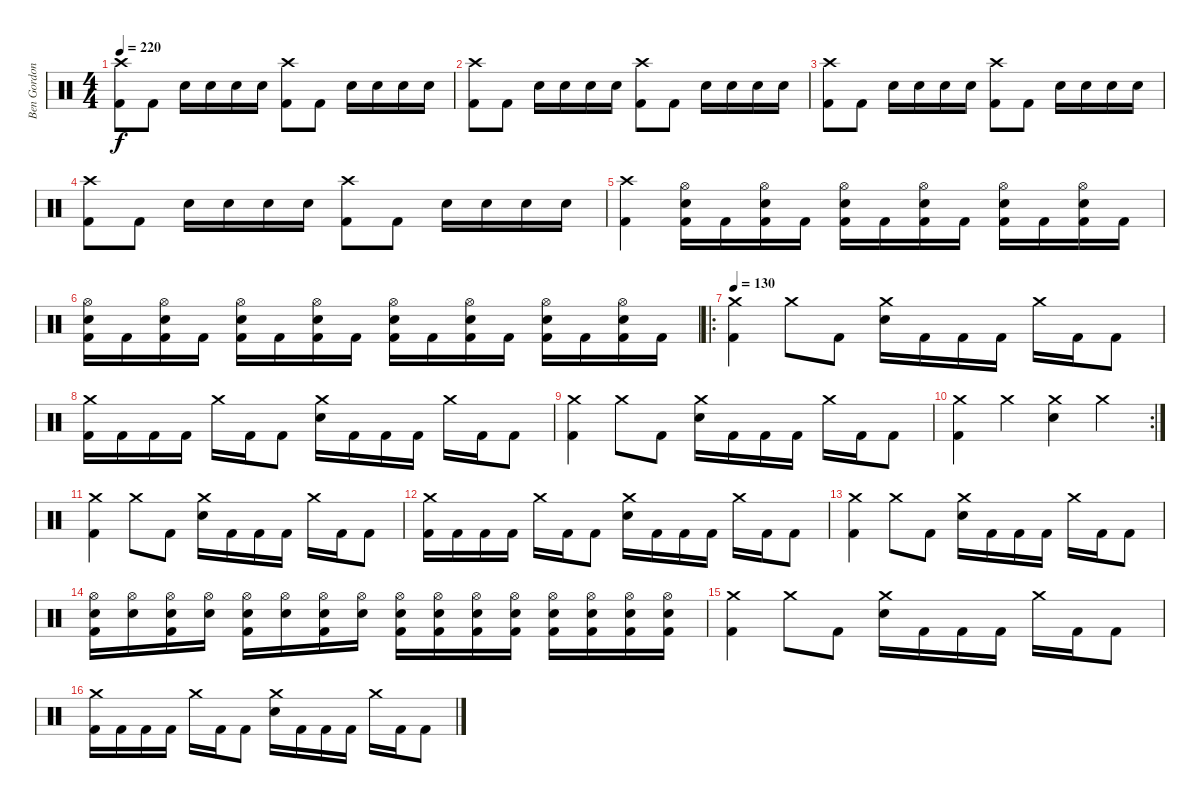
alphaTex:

\track ("Ben Gordon" "Ben Gordon") {instrument percussion}
\staff {score}
\articulation defaults
\ts (4 4)
\tempo 220
\clef neutral
\ks c
("Crash high (hit)" "Kick (hit) 2").8{dy f} "Kick (hit) 2".8 "Snare (hit) 2".16 "Snare (hit) 2".16 "Snare (hit) 2".16 "Snare (hit) 2".16 ("Crash high (hit)" "Kick (hit) 2").8 "Kick (hit) 2".8 "Snare (hit) 2".16 "Snare (hit) 2".16 "Snare (hit) 2".16 "Snare (hit) 2".16 |
("Crash high (hit)" "Kick (hit) 2").8 "Kick (hit) 2".8 "Snare (hit) 2".16 "Snare (hit) 2".16 "Snare (hit) 2".16 "Snare (hit) 2".16 ("Crash high (hit)" "Kick (hit) 2").8 "Kick (hit) 2".8 "Snare (hit) 2".16 "Snare (hit) 2".16 "Snare (hit) 2".16 "Snare (hit) 2".16 |
("Crash high (hit)" "Kick (hit) 2").8 "Kick (hit) 2".8 "Snare (hit) 2".16 "Snare (hit) 2".16 "Snare (hit) 2".16 "Snare (hit) 2".16 ("Crash high (hit)" "Kick (hit) 2").8 "Kick (hit) 2".8 "Snare (hit) 2".16 "Snare (hit) 2".16 "Snare (hit) 2".16 "Snare (hit) 2".16 |
("Crash high (hit)" "Kick (hit) 2").8 "Kick (hit) 2".8 "Snare (hit) 2".16 "Snare (hit) 2".16 "Snare (hit) 2".16 "Snare (hit) 2".16 ("Crash high (hit)" "Kick (hit) 2").8 "Kick (hit) 2".8 "Snare (hit) 2".16 "Snare (hit) 2".16 "Snare (hit) 2".16 "Snare (hit) 2".16 |
("Crash high (hit)" "Kick (hit) 2").4 ("Hi-Hat (open)" "Snare (hit) 2" "Kick (hit) 2").16 "Kick (hit) 2".16 ("Hi-Hat (open)" "Snare (hit) 2" "Kick (hit) 2").16 "Kick (hit) 2".16 ("Hi-Hat (open)" "Snare (hit) 2" "Kick (hit) 2").16 "Kick (hit) 2".16 ("Hi-Hat (open)" "Snare (hit) 2" "Kick (hit) 2").16 "Kick (hit) 2".16 ("Hi-Hat (open)" "Snare (hit) 2" "Kick (hit) 2").16 "Kick (hit) 2".16 ("Hi-Hat (open)" "Snare (hit) 2" "Kick (hit) 2").16 "Kick (hit) 2".16 |
("Hi-Hat (open)" "Snare (hit) 2" "Kick (hit) 2").16 "Kick (hit) 2".16 ("Hi-Hat (open)" "Snare (hit) 2" "Kick (hit) 2").16 "Kick (hit) 2".16 ("Hi-Hat (open)" "Snare (hit) 2" "Kick (hit) 2").16 "Kick (hit) 2".16 ("Hi-Hat (open)" "Snare (hit) 2" "Kick (hit) 2").16 "Kick (hit) 2".16 ("Hi-Hat (open)" "Snare (hit) 2" "Kick (hit) 2").16 "Kick (hit) 2".16 ("Hi-Hat (open)" "Snare (hit) 2" "Kick (hit) 2").16 "Kick (hit) 2".16 ("Hi-Hat (open)" "Snare (hit) 2" "Kick (hit) 2").16 "Kick (hit) 2".16 ("Hi-Hat (open)" "Snare (hit) 2" "Kick (hit) 2").16 "Kick (hit) 2".16 |
\ro
\tempo 130
("Crash medium (hit)" "Kick (hit) 2").4 "Crash medium (hit)".8 "Kick (hit) 2".8 ("Crash medium (hit)" "Snare (hit) 2").16 "Kick (hit) 2".16 "Kick (hit) 2".16 "Kick (hit) 2".16 "Crash medium (hit)".16 "Kick (hit) 2".16 "Kick (hit) 2".8 |
("Crash medium (hit)" "Kick (hit) 2").16 "Kick (hit) 2".16 "Kick (hit) 2".16 "Kick (hit) 2".16 "Crash medium (hit)".16 "Kick (hit) 2".16 "Kick (hit) 2".8 ("Crash medium (hit)" "Snare (hit) 2").16 "Kick (hit) 2".16 "Kick (hit) 2".16 "Kick (hit) 2".16 "Crash medium (hit)".16 "Kick (hit) 2".16 "Kick (hit) 2".8 |
("Crash medium (hit)" "Kick (hit) 2").4 "Crash medium (hit)".8 "Kick (hit) 2".8 ("Crash medium (hit)" "Snare (hit) 2").16 "Kick (hit) 2".16 "Kick (hit) 2".16 "Kick (hit) 2".16 "Crash medium (hit)".16 "Kick (hit) 2".16 "Kick (hit) 2".8 |
\rc 2
("Crash medium (hit)" "Kick (hit) 2").4 "Crash medium (hit)".4 ("Crash medium (hit)" "Snare (hit) 2").4 "Crash medium (hit)".4 |
("Crash medium (hit)" "Kick (hit) 2").4 "Crash medium (hit)".8 "Kick (hit) 2".8 ("Crash medium (hit)" "Snare (hit) 2").16 "Kick (hit) 2".16 "Kick (hit) 2".16 "Kick (hit) 2".16 "Crash medium (hit)".16 "Kick (hit) 2".16 "Kick (hit) 2".8 |
("Crash medium (hit)" "Kick (hit) 2").16 "Kick (hit) 2".16 "Kick (hit) 2".16 "Kick (hit) 2".16 "Crash medium (hit)".16 "Kick (hit) 2".16 "Kick (hit) 2".8 ("Crash medium (hit)" "Snare (hit) 2").16 "Kick (hit) 2".16 "Kick (hit) 2".16 "Kick (hit) 2".16 "Crash medium (hit)".16 "Kick (hit) 2".16 "Kick (hit) 2".8 |
("Crash medium (hit)" "Kick (hit) 2").4 "Crash medium (hit)".8 "Kick (hit) 2".8 ("Crash medium (hit)" "Snare (hit) 2").16 "Kick (hit) 2".16 "Kick (hit) 2".16 "Kick (hit) 2".16 "Crash medium (hit)".16 "Kick (hit) 2".16 "Kick (hit) 2".8 |
("Hi-Hat (open)" "Snare (hit) 2" "Kick (hit) 2").16 ("Hi-Hat (open)" "Snare (hit) 2").16 ("Hi-Hat (open)" "Snare (hit) 2" "Kick (hit) 2").16 ("Hi-Hat (open)" "Snare (hit) 2").16 ("Hi-Hat (open)" "Snare (hit) 2" "Kick (hit) 2").16 ("Hi-Hat (open)" "Snare (hit) 2").16 ("Hi-Hat (open)" "Snare (hit) 2" "Kick (hit) 2").16 ("Hi-Hat (open)" "Snare (hit) 2").16 ("Hi-Hat (open)" "Snare (hit) 2" "Kick (hit) 2").16 ("Hi-Hat (open)" "Snare (hit) 2" "Kick (hit) 2").16 ("Hi-Hat (open)" "Snare (hit) 2" "Kick (hit) 2").16 ("Hi-Hat (open)" "Snare (hit) 2" "Kick (hit) 2").16 ("Hi-Hat (open)" "Snare (hit) 2" "Kick (hit) 2").16 ("Hi-Hat (open)" "Snare (hit) 2" "Kick (hit) 2").16 ("Hi-Hat (open)" "Snare (hit) 2" "Kick (hit) 2").16 ("Hi-Hat (open)" "Snare (hit) 2" "Kick (hit) 2").16 |
("Crash medium (hit)" "Kick (hit) 2").4 "Crash medium (hit)".8 "Kick (hit) 2".8 ("Crash medium (hit)" "Snare (hit) 2").16 "Kick (hit) 2".16 "Kick (hit) 2".16 "Kick (hit) 2".16 "Crash medium (hit)".16 "Kick (hit) 2".16 "Kick (hit) 2".8 |
("Crash medium (hit)" "Kick (hit) 2").16 "Kick (hit) 2".16 "Kick (hit) 2".16 "Kick (hit) 2".16 "Crash medium (hit)".16 "Kick (hit) 2".16 "Kick (hit) 2".8 ("Crash medium (hit)" "Snare (hit) 2").16 "Kick (hit) 2".16 "Kick (hit) 2".16 "Kick (hit) 2".16 "Crash medium (hit)".16 "Kick (hit) 2".16 "Kick (hit) 2".8
